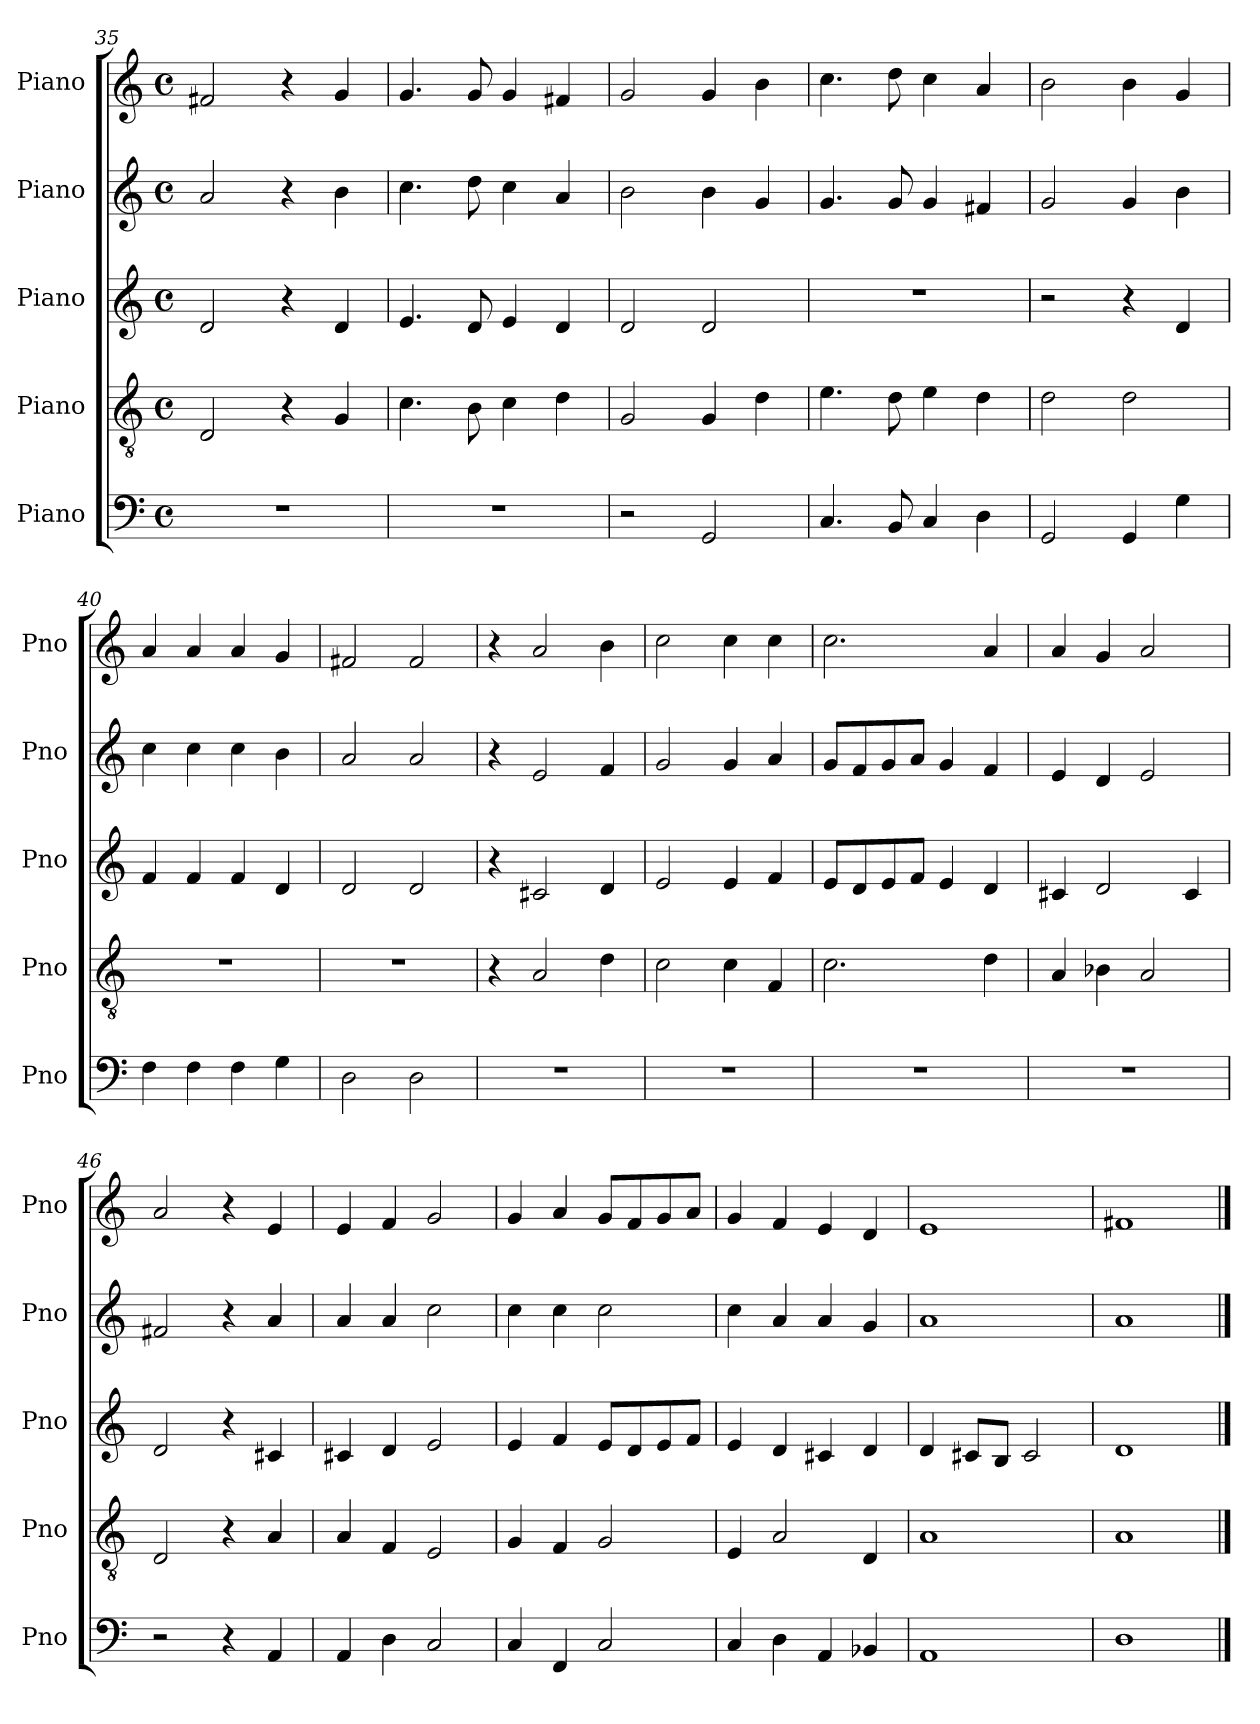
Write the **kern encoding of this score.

**kern	**kern	**kern	**kern	**kern
*part5	*part4	*part3	*part2	*part1
*staff5	*staff4	*staff3	*staff2	*staff1
*I"Piano	*I"Piano	*I"Piano	*I"Piano	*I"Piano
*I'Pno	*I'Pno	*I'Pno	*I'Pno	*I'Pno
*clefF4	*clefGv2	*clefG2	*clefG2	*clefG2
*k[]	*k[]	*k[]	*k[]	*k[]
*M4/4	*M4/4	*M4/4	*M4/4	*M4/4
*met(c)	*met(c)	*met(c)	*met(c)	*met(c)
=35	=35	=35	=35	=35
1r	2D/	2d/	2a/	2f#X/
.	4r	4r	4r	4r
.	4G/	4d/	4b\	4g/
=36	=36	=36	=36	=36
1r	4.c\	4.e/	4.cc\	4.g/
.	8B\	8d/	8dd\	8g/
.	4c\	4e/	4cc\	4g/
.	4d\	4d/	4a/	4f#X/
=37	=37	=37	=37	=37
2r	2G/	2d/	2b\	2g/
2GG/	4G/	2d/	4b\	4g/
.	4d\	.	4g/	4b\
=38	=38	=38	=38	=38
4.C/	4.e\	1r	4.g/	4.cc\
8BB/	8d\	.	8g/	8dd\
4C/	4e\	.	4g/	4cc\
4D\	4d\	.	4f#X/	4a/
=39	=39	=39	=39	=39
2GG/	2d\	2r	2g/	2b\
4GG/	2d\	4r	4g/	4b\
4G\	.	4d/	4b\	4g/
=40	=40	=40	=40	=40
4F\	1r	4f/	4cc\	4a/
4F\	.	4f/	4cc\	4a/
4F\	.	4f/	4cc\	4a/
4G\	.	4d/	4b\	4g/
!!LO:PB:g=z
=41	=41	=41	=41	=41
2D\	1r	2d/	2a/	2f#X/
2D\	.	2d/	2a/	2f#/
=42	=42	=42	=42	=42
1r	4r	4r	4r	4r
.	2A/	2c#X/	2e/	2a/
.	4d\	4d/	4f/	4b\
=43	=43	=43	=43	=43
1r	2c\	2e/	2g/	2cc\
.	4c\	4e/	4g/	4cc\
.	4F/	4f/	4a/	4cc\
=44	=44	=44	=44	=44
1r	2.c\	8e/L	8g/L	2.cc\
.	.	8d/	8f/	.
.	.	8e/	8g/	.
.	.	8f/J	8a/J	.
.	.	4e/	4g/	.
.	4d\	4d/	4f/	4a/
=45	=45	=45	=45	=45
1r	4A/	4c#X/	4e/	4a/
.	4B-X\	2d/	4d/	4g/
.	2A/	.	2e/	2a/
.	.	4c#/	.	.
=46	=46	=46	=46	=46
2r	2D/	2d/	2f#X/	2a/
4r	4r	4r	4r	4r
4AA/	4A/	4c#X/	4a/	4e/
=47	=47	=47	=47	=47
4AA/	4A/	4c#X/	4a/	4e/
4D\	4F/	4d/	4a/	4f/
2C/	2E/	2e/	2cc\	2g/
!!LO:LB:g=z
=48	=48	=48	=48	=48
4C/	4G/	4e/	4cc\	4g/
4FF/	4F/	4f/	4cc\	4a/
2C/	2G/	8e/L	2cc\	8g/L
.	.	8d/	.	8f/
.	.	8e/	.	8g/
.	.	8f/J	.	8a/J
=49	=49	=49	=49	=49
4C/	4E/	4e/	4cc\	4g/
4D\	2A/	4d/	4a/	4f/
4AA/	.	4c#X/	4a/	4e/
4BB-X/	4D/	4d/	4g/	4d/
=50	=50	=50	=50	=50
1AA	1A	4d/	1a	1e
.	.	8c#X/L	.	.
.	.	8B/J	.	.
.	.	2c#/	.	.
=51	=51	=51	=51	=51
1D	1A	1d	1a	1f#X
==	==	==	==	==
*-	*-	*-	*-	*-
